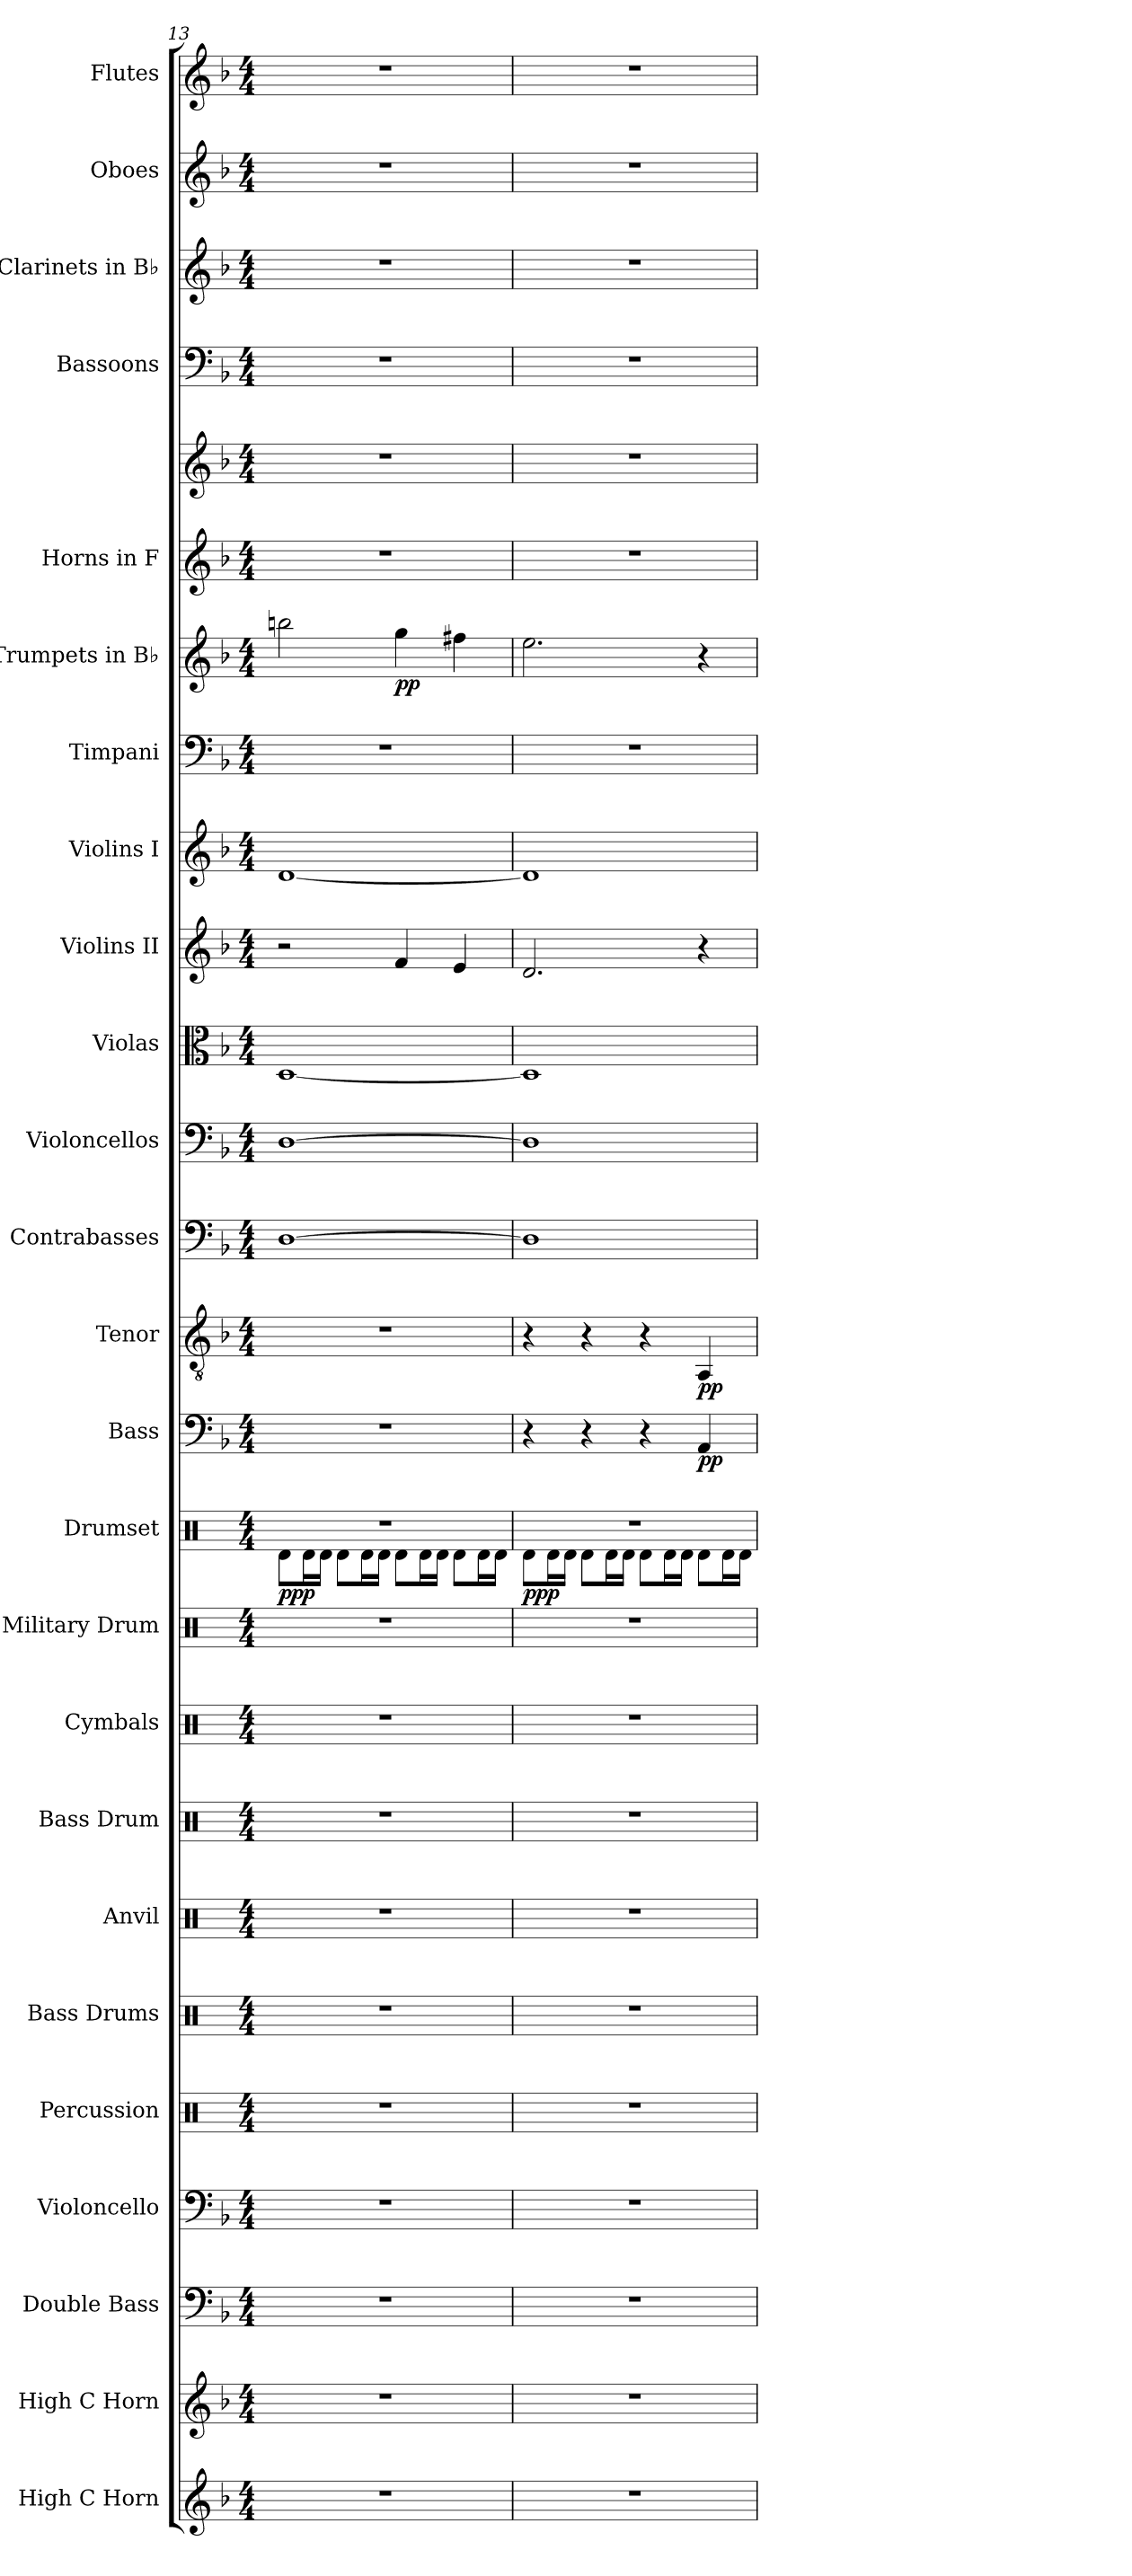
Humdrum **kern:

**kern	**kern	**kern	**kern	**kern	**kern	**kern	**kern	**kern	**kern	**kern	**dynam	**kern	**dynam	**kern	**dynam	**kern	**kern	**kern	**kern	**kern	**kern	**kern	**dynam	**kern	**kern	**kern	**kern	**kern	**kern
*part25	*part24	*part23	*part22	*part21	*part20	*part19	*part18	*part17	*part16	*part15	*part15	*part14	*part14	*part13	*part13	*part12	*part11	*part10	*part9	*part8	*part7	*part6	*part6	*part5	*part5	*part4	*part3	*part2	*part1
*staff26	*staff25	*staff24	*staff23	*staff22	*staff21	*staff20	*staff19	*staff18	*staff17	*staff16	*staff16	*staff15	*staff15	*staff14	*staff14	*staff13	*staff12	*staff11	*staff10	*staff9	*staff8	*staff7	*staff7	*staff6	*staff5	*staff4	*staff3	*staff2	*staff1
*I"High C Horn	*I"High C Horn	*I"Double Bass	*I"Violoncello	*I"Percussion	*I"Bass Drums	*I"Anvil	*I"Bass Drum	*I"Cymbals	*I"Military Drum	*I"Drumset	*	*I"Bass	*	*I"Tenor	*	*I"Contrabasses	*I"Violoncellos	*I"Violas	*I"Violins II	*I"Violins I	*I"Timpani	*I"Trumpets in B♭	*	*I"Horns in F	*	*I"Bassoons	*I"Clarinets in B♭	*I"Oboes	*I"Flutes
*I'H. C Hn.	*I'H. C Hn.	*I'Db.	*I'Vc.	*I'Perc.	*I'B.D.	*I'Anv.	*I'B. Dr.	*I'Cym.	*I'Mil. Dr.	*I'Drs.	*	*I'B.	*	*I'T.	*	*I'Cb.	*I'Vc.	*I'Vla.	*I'Vln. II	*I'Vln. I	*I'Timp.	*	*	*	*	*I'Bsn.	*	*I'Ob.	*I'Fl.
!!LO:PB:g=z
*clefG2	*clefG2	*clefF4	*clefF4	*clefX	*clefX	*clefX	*clefX	*clefX	*clefX	*clefX	*	*clefF4	*	*clefGv2	*	*clefF4	*clefF4	*clefC3	*clefG2	*clefG2	*clefF4	*clefG2	*	*clefG2	*clefG2	*clefF4	*clefG2	*clefG2	*clefG2
*ITrd7c12	*ITrd7c12	*ITrd7c12	*	*	*	*	*	*	*	*	*	*	*	*	*	*ITrd7c12	*	*	*	*	*	*ITrd1c2	*	*ITrd4c7	*ITrd4c7	*	*ITrd1c2	*	*
*k[b-]	*k[b-]	*k[b-]	*k[b-]	*k[]	*k[]	*k[]	*k[]	*k[]	*k[]	*k[]	*	*k[b-]	*	*k[b-]	*	*k[b-]	*k[b-]	*k[b-]	*k[b-]	*k[b-]	*k[b-]	*k[b-e-a-]	*	*k[b-e-]	*k[b-e-]	*k[b-]	*k[b-e-a-]	*k[b-]	*k[b-]
*M4/4	*M4/4	*M4/4	*M4/4	*M4/4	*M4/4	*M4/4	*M4/4	*M4/4	*M4/4	*M4/4	*	*M4/4	*	*M4/4	*	*M4/4	*M4/4	*M4/4	*M4/4	*M4/4	*M4/4	*M4/4	*	*M4/4	*M4/4	*M4/4	*M4/4	*M4/4	*M4/4
=13	=13	=13	=13	=13	=13	=13	=13	=13	=13	=13	=13	=13	=13	=13	=13	=13	=13	=13	=13	=13	=13	=13	=13	=13	=13	=13	=13	=13	=13
*	*	*	*	*	*	*	*	*	*	*^	*	*	*	*	*	*	*	*	*	*	*	*	*	*	*	*	*	*	*
!	!	!	!	!	!	!	!	!	!	!	!	!LO:DY:b	!	!	!	!	!	!	!	!	!	!	!	!	!	!	!	!	!	!
1r	1r	1r	1r	1r	1r	1r	1r	1r	1r	1r	8Rd\L	ppp	1r	.	1r	.	[1DD	[1D	[1D	2r	[1d	1r	2aan\	.	1r	1r	1r	1r	1r	1r
.	.	.	.	.	.	.	.	.	.	.	16Rd\L	.	.	.	.	.	.	.	.	.	.	.	.	.	.	.	.	.	.	.
.	.	.	.	.	.	.	.	.	.	.	16Rd\JJ	.	.	.	.	.	.	.	.	.	.	.	.	.	.	.	.	.	.	.
.	.	.	.	.	.	.	.	.	.	.	8Rd\L	.	.	.	.	.	.	.	.	.	.	.	.	.	.	.	.	.	.	.
.	.	.	.	.	.	.	.	.	.	.	16Rd\L	.	.	.	.	.	.	.	.	.	.	.	.	.	.	.	.	.	.	.
.	.	.	.	.	.	.	.	.	.	.	16Rd\JJ	.	.	.	.	.	.	.	.	.	.	.	.	.	.	.	.	.	.	.
!	!	!	!	!	!	!	!	!	!	!	!	!	!	!	!	!	!	!	!	!	!	!	!	!LO:DY:b	!	!	!	!	!	!
.	.	.	.	.	.	.	.	.	.	.	8Rd\L	.	.	.	.	.	.	.	.	4f/	.	.	4ff\	pp	.	.	.	.	.	.
.	.	.	.	.	.	.	.	.	.	.	16Rd\L	.	.	.	.	.	.	.	.	.	.	.	.	.	.	.	.	.	.	.
.	.	.	.	.	.	.	.	.	.	.	16Rd\JJ	.	.	.	.	.	.	.	.	.	.	.	.	.	.	.	.	.	.	.
.	.	.	.	.	.	.	.	.	.	.	8Rd\L	.	.	.	.	.	.	.	.	4e/	.	.	4een\	.	.	.	.	.	.	.
.	.	.	.	.	.	.	.	.	.	.	16Rd\L	.	.	.	.	.	.	.	.	.	.	.	.	.	.	.	.	.	.	.
.	.	.	.	.	.	.	.	.	.	.	16Rd\JJ	.	.	.	.	.	.	.	.	.	.	.	.	.	.	.	.	.	.	.
=14	=14	=14	=14	=14	=14	=14	=14	=14	=14	=14	=14	=14	=14	=14	=14	=14	=14	=14	=14	=14	=14	=14	=14	=14	=14	=14	=14	=14	=14	=14
!	!	!	!	!	!	!	!	!	!	!	!	!LO:DY:b	!	!	!	!	!	!	!	!	!	!	!	!	!	!	!	!	!	!
1r	1r	1r	1r	1r	1r	1r	1r	1r	1r	1r	8Rd\L	ppp	4r	.	4r	.	1DD]	1D]	1D]	2.d/	1d]	1r	2.dd\	.	1r	1r	1r	1r	1r	1r
.	.	.	.	.	.	.	.	.	.	.	16Rd\L	.	.	.	.	.	.	.	.	.	.	.	.	.	.	.	.	.	.	.
.	.	.	.	.	.	.	.	.	.	.	16Rd\JJ	.	.	.	.	.	.	.	.	.	.	.	.	.	.	.	.	.	.	.
.	.	.	.	.	.	.	.	.	.	.	8Rd\L	.	4r	.	4r	.	.	.	.	.	.	.	.	.	.	.	.	.	.	.
.	.	.	.	.	.	.	.	.	.	.	16Rd\L	.	.	.	.	.	.	.	.	.	.	.	.	.	.	.	.	.	.	.
.	.	.	.	.	.	.	.	.	.	.	16Rd\JJ	.	.	.	.	.	.	.	.	.	.	.	.	.	.	.	.	.	.	.
.	.	.	.	.	.	.	.	.	.	.	8Rd\L	.	4r	.	4r	.	.	.	.	.	.	.	.	.	.	.	.	.	.	.
.	.	.	.	.	.	.	.	.	.	.	16Rd\L	.	.	.	.	.	.	.	.	.	.	.	.	.	.	.	.	.	.	.
.	.	.	.	.	.	.	.	.	.	.	16Rd\JJ	.	.	.	.	.	.	.	.	.	.	.	.	.	.	.	.	.	.	.
!	!	!	!	!	!	!	!	!	!	!	!	!	!	!LO:DY:b	!	!LO:DY:b	!	!	!	!	!	!	!	!	!	!	!	!	!	!
.	.	.	.	.	.	.	.	.	.	.	8Rd\L	.	4AA/	pp	4AA/	pp	.	.	.	4r	.	.	4r	.	.	.	.	.	.	.
.	.	.	.	.	.	.	.	.	.	.	16Rd\L	.	.	.	.	.	.	.	.	.	.	.	.	.	.	.	.	.	.	.
.	.	.	.	.	.	.	.	.	.	.	16Rd\JJ	.	.	.	.	.	.	.	.	.	.	.	.	.	.	.	.	.	.	.
*	*	*	*	*	*	*	*	*	*	*v	*v	*	*	*	*	*	*	*	*	*	*	*	*	*	*	*	*	*	*	*
=	=	=	=	=	=	=	=	=	=	=	=	=	=	=	=	=	=	=	=	=	=	=	=	=	=	=	=	=	=
*-	*-	*-	*-	*-	*-	*-	*-	*-	*-	*-	*-	*-	*-	*-	*-	*-	*-	*-	*-	*-	*-	*-	*-	*-	*-	*-	*-	*-	*-
